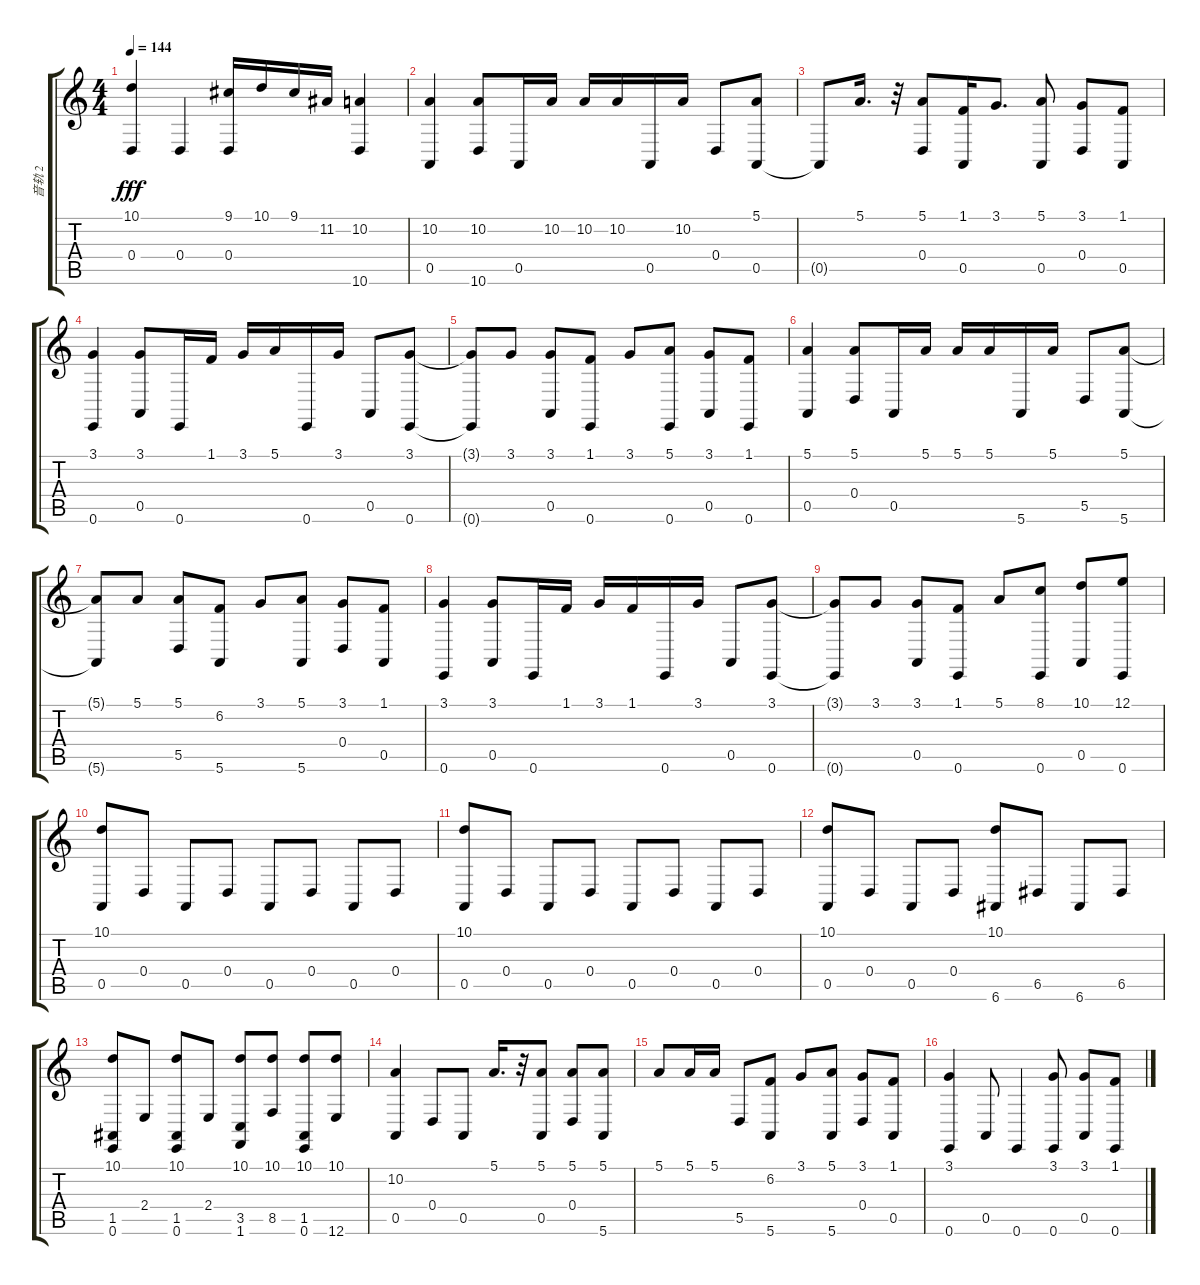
\track ("音轨 2" "音轨 2") {instrument brightacousticpiano}
\staff {score tabs}
\tuning (E4 B3 G3 D3 A2 E2) {hide}
\ts (4 4)
\tempo 144
\clef g2
\ks c
(10.1 0.4).4{dy fff} 0.4.4 (9.1 0.4).16 10.1.16 9.1.16 11.2.16 (10.2 10.6).4 |
(10.2 0.5).4 (10.2 10.6).8 0.5.16 10.2.16 10.2.16 10.2.16 0.5.16 10.2.16 0.4.8 (5.1 0.5).8 |
0.5{t}.8 5.1.16{d} r.32 (5.1 0.4).8 (1.1 0.5).16 3.1.8{d} (5.1 0.5).8 (3.1 0.4).8 (1.1 0.5).8 |
(3.1 0.6).4 (3.1 0.5).8 0.6.16 1.1.16 3.1.16 5.1.16 0.6.16 3.1.16 0.5.8 (3.1 0.6).8 |
(3.1{t} 0.6{t}).8 3.1.8 (3.1 0.5).8 (1.1 0.6).8 3.1.8 (5.1 0.6).8 (3.1 0.5).8 (1.1 0.6).8 |
(5.1 0.5).4 (5.1 0.4).8 0.5.16 5.1.16 5.1.16 5.1.16 5.6.16 5.1.16 5.5.8 (5.1 5.6).8 |
(5.1{t} 5.6{t}).8 5.1.8 (5.1 5.5).8 (6.2 5.6).8 3.1.8 (5.1 5.6).8 (3.1 0.4).8 (1.1 0.5).8 |
(3.1 0.6).4 (3.1 0.5).8 0.6.16 1.1.16 3.1.16 1.1.16 0.6.16 3.1.16 0.5.8 (3.1 0.6).8 |
(3.1{t} 0.6{t}).8 3.1.8 (3.1 0.5).8 (1.1 0.6).8 5.1.8 (8.1 0.6).8 (10.1 0.5).8 (12.1 0.6).8 |
(10.1 0.5).8 0.4.8 0.5.8 0.4.8 0.5.8 0.4.8 0.5.8 0.4.8 |
(10.1 0.5).8 0.4.8 0.5.8 0.4.8 0.5.8 0.4.8 0.5.8 0.4.8 |
(10.1 0.5).8 0.4.8 0.5.8 0.4.8 (10.1 6.6).8 6.5.8 6.6.8 6.5.8 |
(10.1 1.5 0.6).8 2.4.8 (10.1 1.5 0.6).8 2.4.8 (10.1 3.5 1.6).8 (10.1 8.5).8 (10.1 1.5 0.6).8 (10.1 12.6).8 |
(10.2 0.5).4 0.4.8 0.5.8{volume 14} 5.1.16{d} r.32 (5.1 0.5).8 (5.1 0.4).8 (5.1 5.6).8 |
5.1.8 5.1.16 5.1.16 5.5.8 (6.2 5.6).8 3.1.8 (5.1 5.6).8 (3.1 0.4).8 (1.1 0.5).8 |
(3.1 0.6).4 0.5.8 0.6.4 (3.1 0.6).8 (3.1 0.5).8 (1.1 0.6).8
